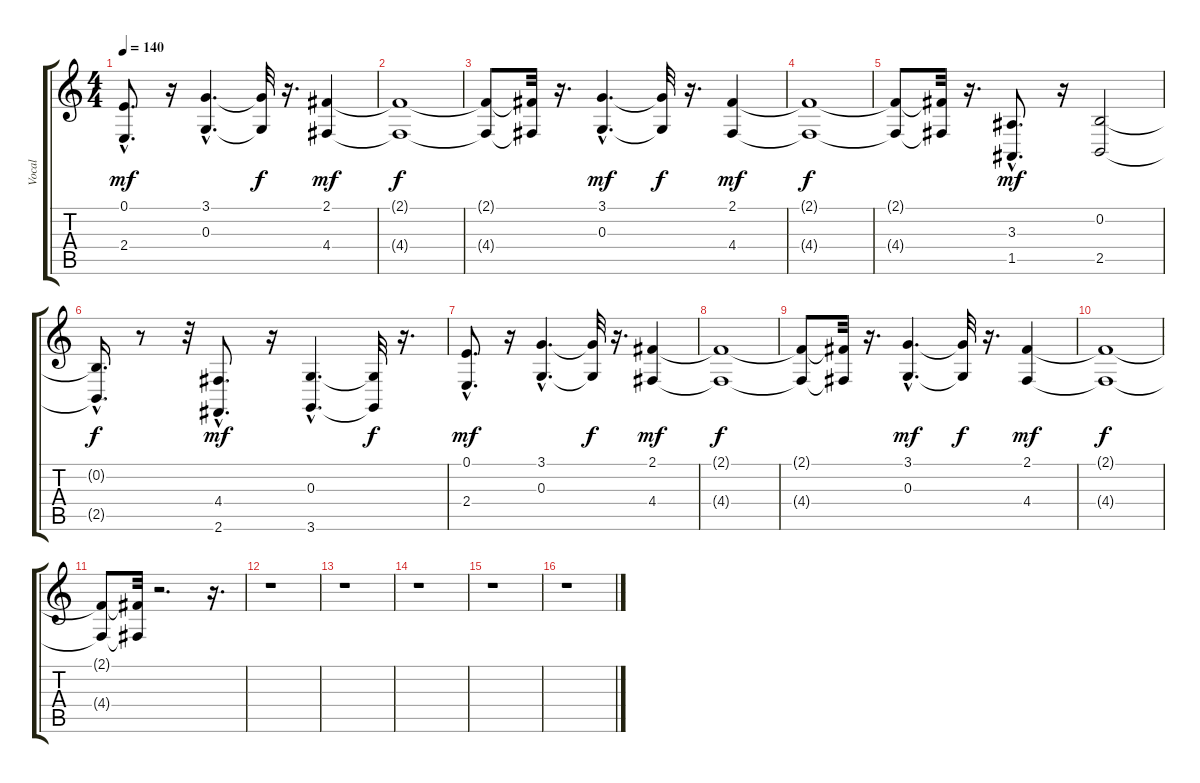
\track ("Vocal" "Vocal") {instrument pad4choir}
\staff {score tabs}
\tuning (E4 B3 G3 D3 A2 E2) {hide}
\ts (4 4)
\tempo 140
\clef g2
\ks c
(0.1{hac} 2.4{hac}).8{d dy mf} r.16 (3.1{hac} 0.3{hac}).4{d} (3.1{t} 0.3{t}).32{dy f} r.16{d} (2.1 4.4).4{dy mf} |
(2.1{t} 4.4{t}).1{dy f} |
(2.1{t} 4.4{t}).8 (2.1{t} 4.4{t}).32 r.16{d} (3.1{hac} 0.3{hac}).4{d dy mf} (3.1{t} 0.3{t}).32{dy f} r.16{d} (2.1 4.4).4{dy mf} |
(2.1{t} 4.4{t}).1{dy f} |
(2.1{t} 4.4{t}).8 (2.1{t} 4.4{t}).32 r.16{d} (3.3{hac} 1.5{hac}).8{d dy mf} r.16 (0.2 2.5).2 |
(0.2{hac t} 2.5{hac t}).16{d dy f} r.8 r.32 (4.4{hac} 2.6{hac}).8{d dy mf} r.16 (0.3{hac} 3.6{hac}).4{d} (0.3{t} 3.6{t}).32{dy f} r.16{d} |
(0.1{hac} 2.4{hac}).8{d dy mf} r.16 (3.1{hac} 0.3{hac}).4{d} (3.1{t} 0.3{t}).32{dy f} r.16{d} (2.1 4.4).4{dy mf} |
(2.1{t} 4.4{t}).1{dy f} |
(2.1{t} 4.4{t}).8 (2.1{t} 4.4{t}).32 r.16{d} (3.1{hac} 0.3{hac}).4{d dy mf} (3.1{t} 0.3{t}).32{dy f} r.16{d} (2.1 4.4).4{dy mf} |
(2.1{t} 4.4{t}).1{dy f} |
(2.1{t} 4.4{t}).8 (2.1{t} 4.4{t}).32 r.2{d} r.16{d} |
r.1 |
r.1 |
r.1 |
r.1 |
r.1
